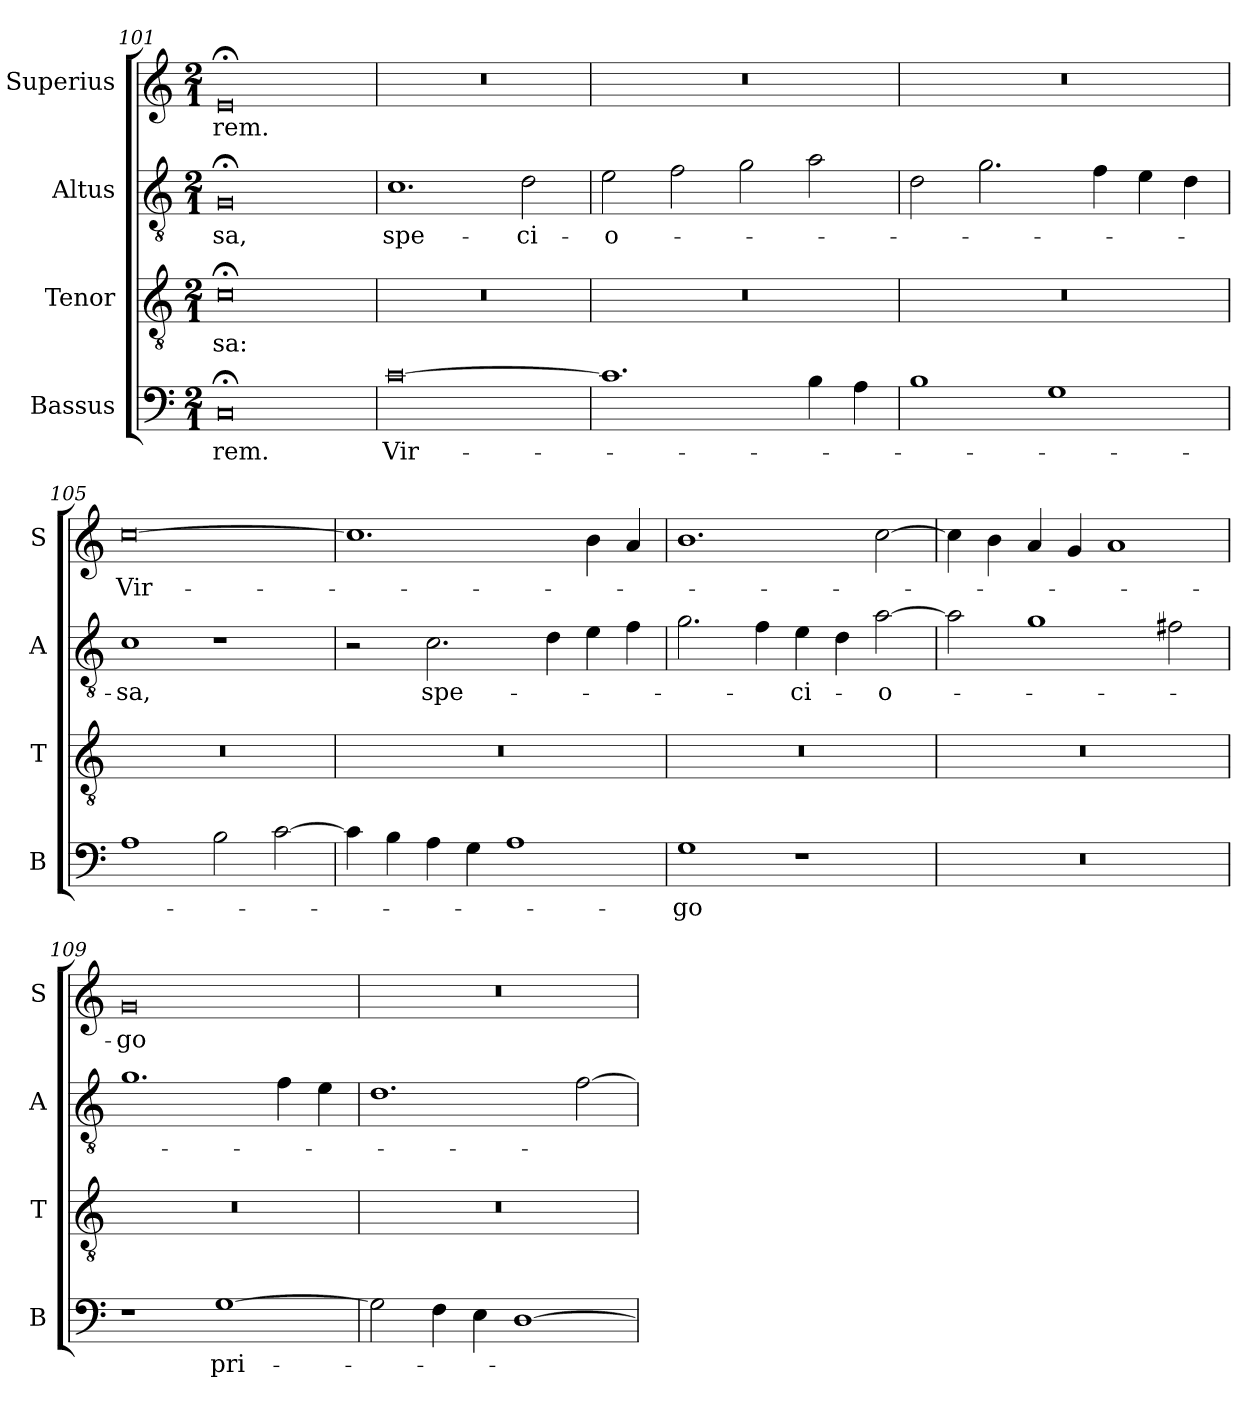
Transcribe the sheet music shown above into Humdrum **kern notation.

**kern	**text	**kern	**text	**kern	**text	**kern	**text
*part4	*part4	*part3	*part3	*part2	*part2	*part1	*part1
*staff4	*staff4	*staff3	*staff3	*staff2	*staff2	*staff1	*staff1
*I"Bassus	*	*I"Tenor	*	*I"Altus	*	*I"Superius	*
*I'B	*	*I'T	*	*I'A	*	*I'S	*
*clefF4	*	*clefGv2	*	*clefGv2	*	*clefG2	*
*k[]	*	*k[]	*	*k[]	*	*k[]	*
*M2/1	*	*M2/1	*	*M2/1	*	*M2/1	*
=101	=101	=101	=101	=101	=101	=101	=101
0C;<	-rem.	0c;<	-sa:	0G;<	-sa,	0e;<	-rem.
=102	=102	=102	=102	=102	=102	=102	=102
[0c	Vir-	0r	.	1.c	spe-	0r	.
.	.	.	.	2d\	-ci-	.	.
=103	=103	=103	=103	=103	=103	=103	=103
1.c]	.	0r	.	2e\	-o-	0r	.
.	.	.	.	2f\	.	.	.
.	.	.	.	2g\	.	.	.
4B\	.	.	.	2a\	.	.	.
4A\	.	.	.	.	.	.	.
=104	=104	=104	=104	=104	=104	=104	=104
1B	.	0r	.	2d\	.	0r	.
.	.	.	.	2.g\	.	.	.
1G	.	.	.	.	.	.	.
.	.	.	.	4f\	.	.	.
.	.	.	.	4e\	.	.	.
.	.	.	.	4d\	.	.	.
=105	=105	=105	=105	=105	=105	=105	=105
1A	.	0r	.	1c	-sa,	[0cc	Vir-
2B\	.	.	.	1r	.	.	.
[2c\	.	.	.	.	.	.	.
=106	=106	=106	=106	=106	=106	=106	=106
4c\]	.	0r	.	2r	.	1.cc]	.
4B\	.	.	.	.	.	.	.
4A\	.	.	.	2.c\	spe-	.	.
4G\	.	.	.	.	.	.	.
1A	.	.	.	.	.	.	.
.	.	.	.	4d\	.	.	.
.	.	.	.	4e\	.	4b\	.
.	.	.	.	4f\	.	4a/	.
=107	=107	=107	=107	=107	=107	=107	=107
1G	-go	0r	.	2.g\	.	1.b	.
.	.	.	.	4f\	.	.	.
1r	.	.	.	4e\	-ci-	.	.
.	.	.	.	4d\	.	.	.
.	.	.	.	[2a\	-o-	[2cc\	.
=108	=108	=108	=108	=108	=108	=108	=108
0r	.	0r	.	2a\]	.	4cc\]	.
.	.	.	.	.	.	4b\	.
.	.	.	.	1g	.	4a/	.
.	.	.	.	.	.	4g/	.
.	.	.	.	.	.	1a	.
.	.	.	.	2f#X\	.	.	.
=109	=109	=109	=109	=109	=109	=109	=109
1r	.	0r	.	1.g	.	0g	-go
[1G	pri-	.	.	.	.	.	.
.	.	.	.	4f\	.	.	.
.	.	.	.	4e\	.	.	.
=110	=110	=110	=110	=110	=110	=110	=110
2G\]	.	0r	.	1.d	.	0r	.
4F\	.	.	.	.	.	.	.
4E\	.	.	.	.	.	.	.
[1D	.	.	.	.	.	.	.
.	.	.	.	[2f\	.	.	.
=	=	=	=	=	=	=	=
*-	*-	*-	*-	*-	*-	*-	*-
